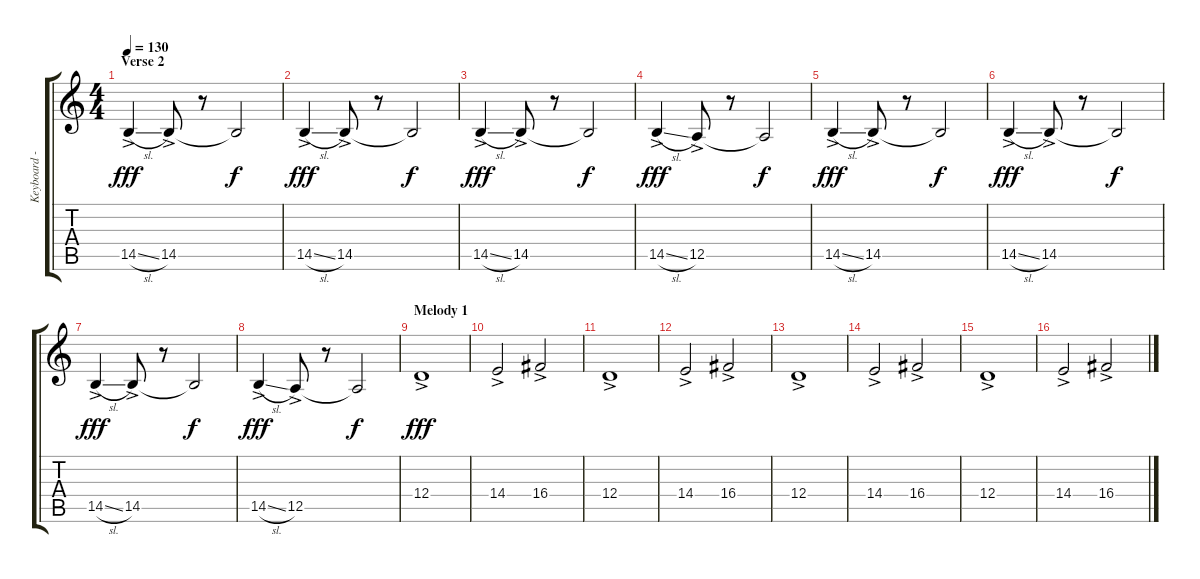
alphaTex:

\track ("Keyboard - Background" "Keyboard -") {instrument pad6metallic}
\staff {score tabs}
\tuning (E4 B3 G3 D3 A2 E2) {hide}
\ts (4 4)
\section ("" "Verse 2")
\tempo 130
\clef g2
\ks c
14.5{sl ac}.4{dy fff} 14.5{ac}.8 r.8 14.5{t}.2{dy f} |
14.5{sl ac}.4{dy fff} 14.5{ac}.8 r.8 14.5{t}.2{dy f} |
14.5{sl ac}.4{dy fff} 14.5{ac}.8 r.8 14.5{t}.2{dy f} |
14.5{sl ac}.4{dy fff} 12.5{ac}.8 r.8 12.5{t}.2{dy f} |
14.5{sl ac}.4{dy fff} 14.5{ac}.8 r.8 14.5{t}.2{dy f} |
14.5{sl ac}.4{dy fff} 14.5{ac}.8 r.8 14.5{t}.2{dy f} |
14.5{sl ac}.4{dy fff} 14.5{ac}.8 r.8 14.5{t}.2{dy f} |
14.5{sl ac}.4{dy fff} 12.5{ac}.8 r.8 12.5{t}.2{dy f} |
\section ("" "Melody 1")
12.4{ac}.1{dy fff} |
14.4{ac}.2 16.4{ac}.2 |
12.4{ac}.1 |
14.4{ac}.2 16.4{ac}.2 |
12.4{ac}.1 |
14.4{ac}.2 16.4{ac}.2 |
12.4{ac}.1 |
14.4{ac}.2 16.4{ac}.2
